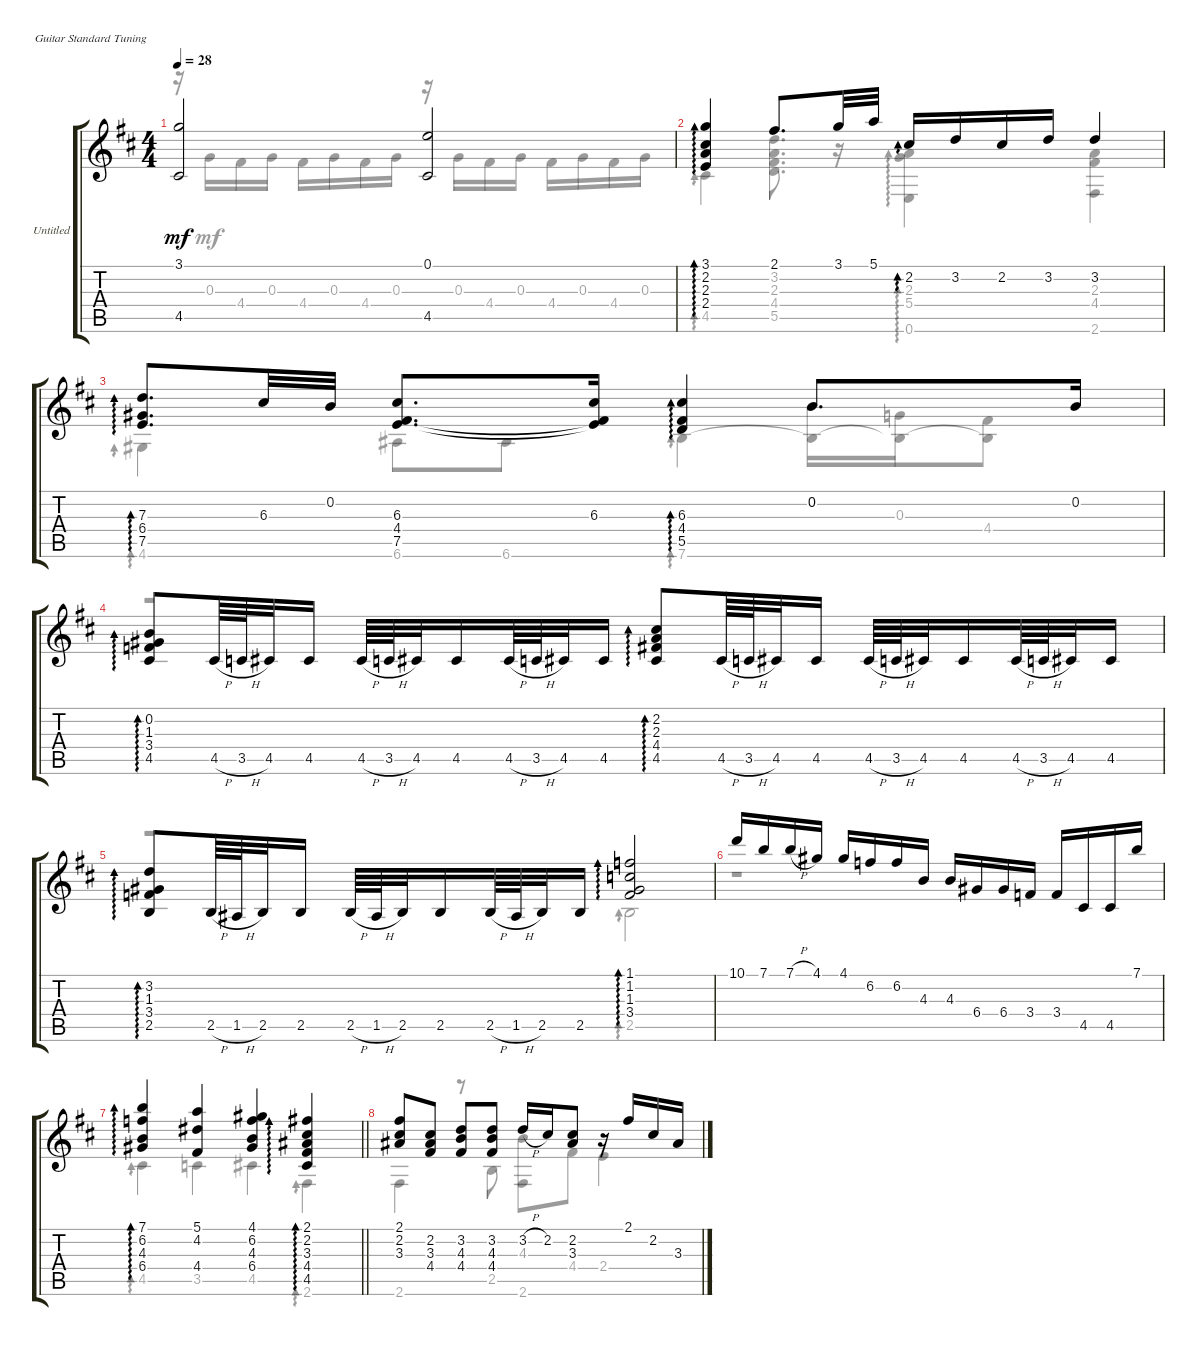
\bracketExtendMode groupsimilarinstruments
\firstSystemTrackNameOrientation horizontal
\otherSystemsTrackNameOrientation horizontal
\track ("Untitled" "Untitled") {instrument acousticguitarnylon}
\staff {score tabs}
\tuning (E4 B3 G3 D3 A2 E2)
\voice
\ts (4 4)
\tempo 28
\clef g2
\ks bminor
(3.1 4.5).2{dy mf} (0.1 4.5).2 |
(3.1 2.2 2.3 2.4).4{ad 0} 2.1.8{d} 3.1.32 5.1.32 2.2.16{ad 0} 3.2.16 2.2.16 3.2.16 3.2.4 |
(7.3 6.4 7.5).8{d ad 0} 6.3.32 0.2.32 (6.3 4.4 7.5).8{d} (6.3 4.4{t} 7.5{t}).16 (6.3 4.4 5.5).4{ad 0} 0.2.8{d} 0.2.16 |
(0.2 1.3 3.4 4.5).8{ad 0} 4.5{h}.64 3.5{h}.64 4.5.32 4.5.16 4.5{h}.64 3.5{h}.64 4.5.32 4.5.16 4.5{h}.64 3.5{h}.64 4.5.32 4.5.16 (2.2 2.3 4.4 4.5).8{ad 0} 4.5{h}.64 3.5{h}.64 4.5.32 4.5.16 4.5{h}.64 3.5{h}.64 4.5.32 4.5.16 4.5{h}.64 3.5{h}.64 4.5.32 4.5.16 |
(3.2 1.3 3.4 2.5).8{ad 0} 2.5{h}.64 1.5{h}.64 2.5.32 2.5.16 2.5{h}.64 1.5{h}.64 2.5.32 2.5.16 2.5{h}.64 1.5{h}.64 2.5.32 2.5.16 (1.1 1.2 1.3 3.4).2{ad 0} |
10.1.16 7.1.16 7.1{h}.16 4.1.16 4.1.16 6.2.16 6.2.16 4.3.16 4.3.16 6.4.16 6.4.16 3.4.16 3.4.16 4.5.16 4.5.16 7.1.16 |
\barLineRight lightlight
(7.1 6.2 4.3 6.4).4{ad 0} (5.1 4.2 4.4).4 (4.1 6.2 4.3 6.4).4 (2.1 2.2 3.3 4.4 4.5).4{ad 0} |
(2.1 2.2 3.3).8 (2.2 3.3 4.4).8 (3.2 4.3 4.4).8 (3.2 4.3 4.4).8 3.2{h}.16 2.2.16 (2.2 3.3).8 r.16 2.1.16 2.2.16 3.3.16
\voice
\clef g2
\ottava regular
\simile none
\ks bminor
r.16{dy mf} 0.3.16 4.4.16 0.3.16 4.4.16 0.3.16 4.4.16 0.3.16 r.16 0.3.16 4.4.16 0.3.16 4.4.16 0.3.16 4.4.16 0.3.16 |
4.5.4{ad 0} (3.2 2.3 4.4 5.5).8{d} r.16 (2.3 5.4 0.6).4{ad 0} (2.3 4.4 2.6).4 |
4.6.4{ad 0} 6.6.8 6.6.8 7.6.4{ad 0} (0.2 7.6{t}).16 (0.3 7.6{t}).16 (4.4 7.6{t}).8 |
r.1{ad 0} |
r.2{ad 0} 2.5.2{ad 0} |
r.1 |
\barLineRight lightlight
4.5.4{ad 0} 3.5.4 4.5.4 2.6.4{ad 0} |
2.6.4 r.8 2.5.8 (4.3 2.6).8 4.4.8 2.4.4
